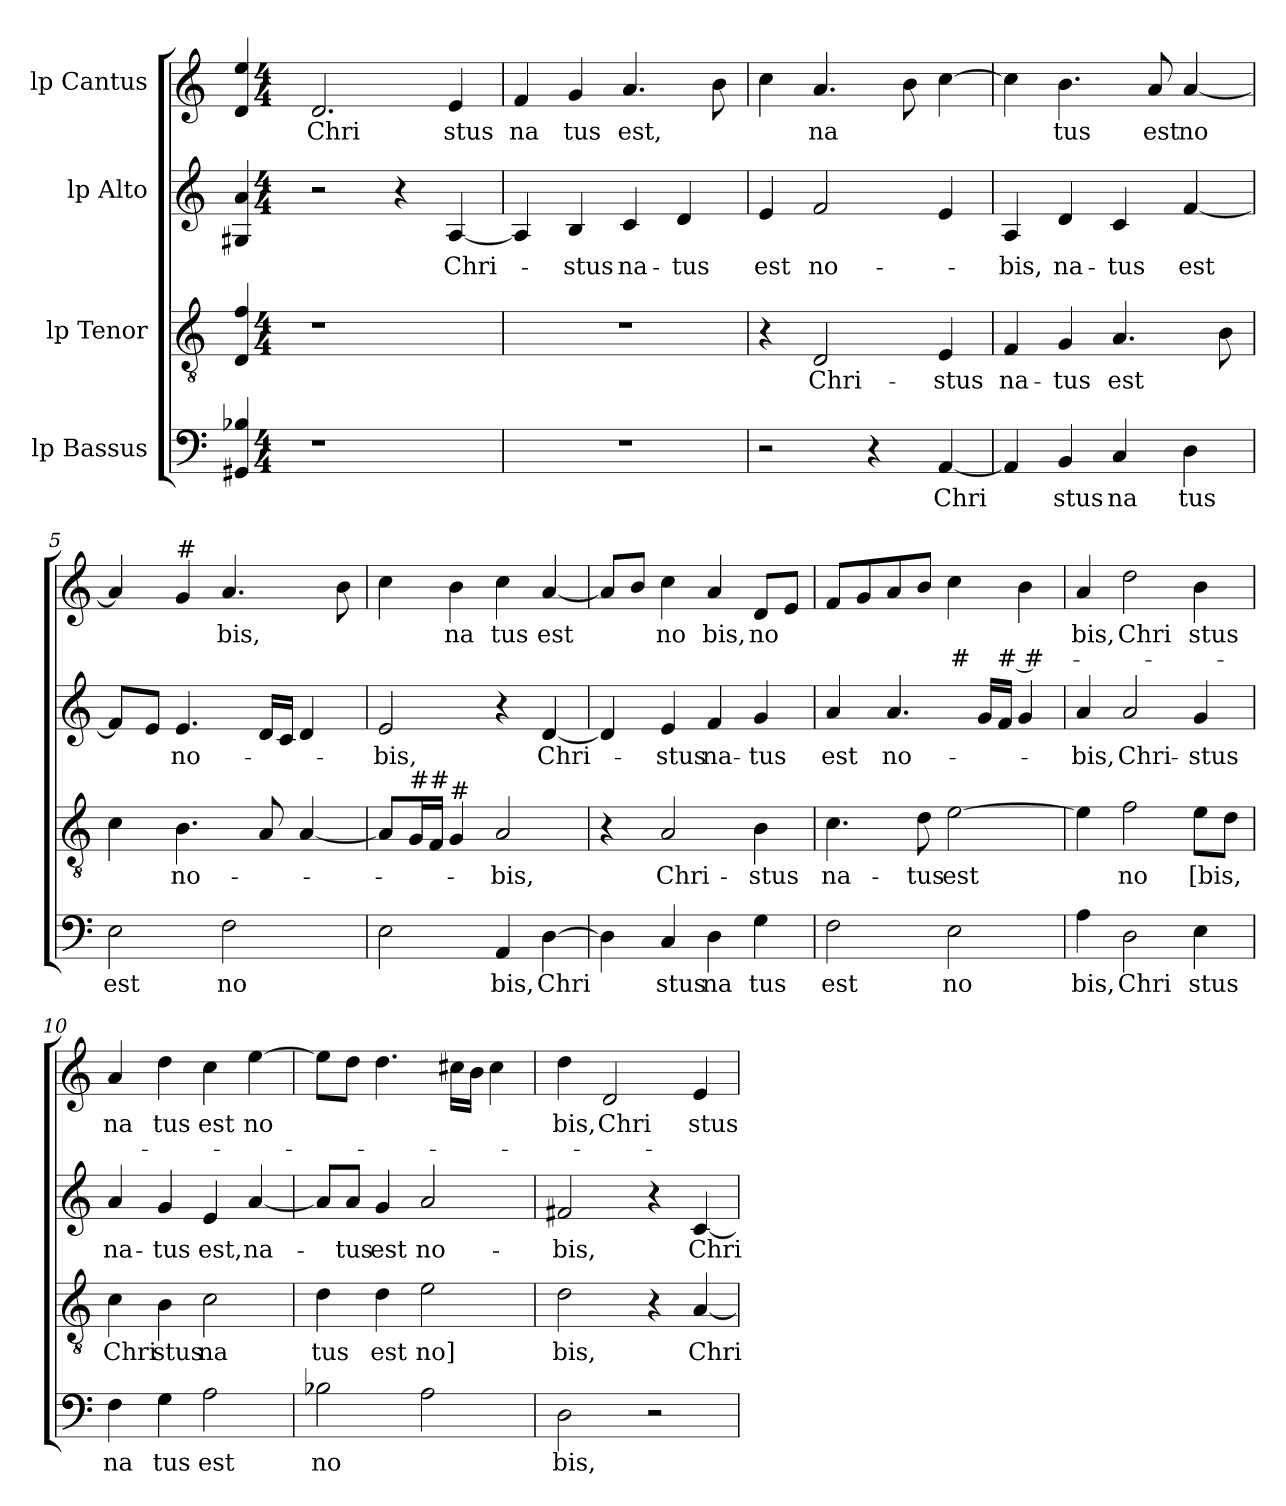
**kern	**text	**kern	**text	**kern	**text	**kern	**text	**text
*part4	*part4	*part3	*part3	*part2	*part2	*part1	*part1	*part1
*staff4	*staff4	*staff3	*staff3	*staff2	*staff2	*staff1	*staff1	*staff1
*I"lp Bassus	*	*I"lp Tenor	*	*I"lp Alto	*	*I"lp Cantus	*	*
!!LO:PB:g=z
*stria5	*	*stria5	*	*stria5	*	*stria5	*	*
*clefF4	*	*clefGv2	*	*clefG2	*	*clefG2	*	*
=1	=1	=1	=1	=1	=1	=1	=1	=1
4B-X/ 4GG#X/	.	4f/ 4D/	.	4a/ 4G#X/	.	4ee/ 4d/	.	.
*M4/4	*	*M4/4	*	*M4/4	*	*M4/4	*	*
*met(c)	*	*met(c)	*	*met(c)	*	*met(c)	*	*
!	!	!	!	!	!	!	!LO:LY:b:cj	!
1r	.	1r	.	2r	.	2.d/	Chri	.
.	.	.	.	4r	.	.	.	.
!	!	!	!	!	!LO:LY:b	!	!LO:LY:b:cj	!
.	.	.	.	[<4A/	Chri-	4e/	stus	.
=2	=2	=2	=2	=2	=2	=2	=2	=2
!	!	!	!	!	!	!	!LO:LY:b:cj	!
1r	.	1r	.	4A/]	.	4f/	na	.
!	!	!	!	!	!LO:LY:b:cj	!	!LO:LY:b:cj	!
.	.	.	.	4B/	-stus	4g/	tus	.
!	!	!	!	!	!LO:LY:b:cj	!	!LO:LY:b	!
.	.	.	.	4c/	na-	4.a/	est,	.
!	!	!	!	!	!LO:LY:b:cj	!	!	!
.	.	.	.	4d/	-tus	.	.	.
.	.	.	.	.	.	8b\	.	.
=3	=3	=3	=3	=3	=3	=3	=3	=3
!	!	!	!	!	!LO:LY:b:cj	!	!	!
2r	.	4r	.	4e/	est	4cc\	.	.
!	!	!	!LO:LY:b:cj	!	!LO:LY:b:cj	!	!LO:LY:b:cj	!
.	.	2D/	Chri-	2f/	no-	4.a/	na	.
4r	.	.	.	.	.	.	.	.
.	.	.	.	.	.	8b\	.	.
!	!LO:LY:b	!	!LO:LY:b:cj	!	!	!	!	!
[<4AA/	Chri	4E/	-stus	4e/	.	[>4cc\	.	.
=4	=4	=4	=4	=4	=4	=4	=4	=4
!	!	!	!LO:LY:b:cj	!	!LO:LY:b:cj	!	!	!
4AA/]	.	4F/	na-	4A/	-bis,	4cc\]	.	.
!	!LO:LY:b:cj	!	!LO:LY:b:cj	!	!LO:LY:b:cj	!	!LO:LY:b:cj	!
4BB/	stus	4G/	-tus	4d/	na-	4.b\	tus	.
!	!LO:LY:b:cj	!	!LO:LY:b	!	!LO:LY:b:cj	!	!	!
4C/	na	4.A/	est	4c/	-tus	.	.	.
!	!	!	!	!	!	!	!LO:LY:b:cj	!
.	.	.	.	.	.	8a/	est	.
!	!LO:LY:b:cj	!	!	!	!LO:LY:b	!	!LO:LY:b:cj	!
4D\	tus	.	.	[>4f/	est	[>4a/	no	.
.	.	8B\	.	.	.	.	.	.
!!LO:LB:g=z
=5	=5	=5	=5	=5	=5	=5	=5	=5
!	!LO:LY:b:cj	!	!	!	!	!	!	!
*	*	*	*	*	*	*^	*	*
2E\	est	4c\	.	8f/L]	.	4a/]	64ryy	.	.
.	.	.	.	.	.	.	2ryy	.	.
.	.	.	.	8e/J	.	.	.	.	.
!	!	!	!	!	!	!LO:TX:a:t=#	!	!	!
!	!	!	!LO:LY:b:cj	!	!LO:LY:b:cj	!	!	!	!
.	.	4.B\	no-	4.e/	no-	4g/	.	.	.
!	!LO:LY:b:cj	!	!	!	!	!	!	!LO:LY:b	!
2F\	no	.	.	.	.	4.a/	.	bis,	.
.	.	.	.	.	.	.	4ryy	.	.
.	.	8A/	.	16d/L	.	.	.	.	.
.	.	.	.	16c/J	.	.	.	.	.
.	.	[<4A/	.	4d/	.	.	.	.	.
.	.	.	.	.	.	.	8...ryy	.	.
.	.	.	.	.	.	8b\	.	.	.
=6	=6	=6	=6	=6	=6	=6	=6	=6	=6
!	!	!	!	!	!LO:LY:b:cj	!	!	!	!
*	*	*	*	*	*	*v	*v	*	*
2E\	.	8A/L]	.	2e/	-bis,	4cc\	.	.
!	!	!LO:TX:a:t=#	!	!	!	!	!	!
.	.	16G/	.	.	.	.	.	.
!	!	!LO:TX:a:t=#	!	!	!	!	!	!
.	.	16F/J	.	.	.	.	.	.
!	!	!LO:TX:a:t=#	!	!	!	!	!	!
!	!	!	!	!	!	!	!LO:LY:b:cj	!
.	.	4G/	.	.	.	4b\	na	.
!	!LO:LY:b:cj	!	!LO:LY:b:cj	!	!	!	!LO:LY:b:cj	!
4AA/	bis,	2A/	-bis,	4r	.	4cc\	tus	.
!	!LO:LY:b	!	!	!	!LO:LY:b	!	!LO:LY:b	!
[>4D\	Chri	.	.	[<4d/	Chri-	[<4a/	est	.
=7	=7	=7	=7	=7	=7	=7	=7	=7
4D\]	.	4r	.	4d/]	.	8a/L]	.	.
.	.	.	.	.	.	8b/J	.	.
!	!LO:LY:b:cj	!	!LO:LY:b:cj	!	!LO:LY:b:cj	!	!LO:LY:b:cj	!
4C/	stus	2A/	Chri-	4e/	-stus	4cc\	no	.
!	!LO:LY:b:cj	!	!	!	!LO:LY:b:cj	!	!LO:LY:b:cj	!
4D\	na	.	.	4f/	na-	4a/	bis,	.
!	!LO:LY:b:cj	!	!LO:LY:b:cj	!	!LO:LY:b:cj	!	!LO:LY:b:cj	!
4G\	tus	4B\	-stus	4g/	-tus	8d/L	no	.
.	.	.	.	.	.	8e/J	.	.
=8	=8	=8	=8	=8	=8	=8	=8	=8
!	!LO:LY:b:cj	!	!LO:LY:b:cj	!	!LO:LY:b:cj	!	!	!
2F\	est	4.c\	na-	4a/	est	8f/L	.	.
.	.	.	.	.	.	8g/	.	.
!	!	!	!	!	!LO:LY:b:cj	!	!	!
.	.	.	.	4.a/	no-	8a/	.	.
!	!	!	!LO:LY:b:cj	!	!	!	!	!
.	.	8d\	-tus	.	.	8b/J	.	.
!	!LO:LY:b:cj	!	!LO:LY:b	!	!	!	!	!LO:LY:b
2E\	no	[>2e\	est	.	.	4cc\	.	#
.	.	.	.	16g/L	.	.	.	.
.	.	.	.	16f/J	.	.	.	.
!	!	!	!	!	!	!	!	!LO:LY:b:rj
.	.	.	.	4g/	.	4b\	.	# #-
!!LO:LB:g=z
=9	=9	=9	=9	=9	=9	=9	=9	=9
!	!LO:LY:b:cj	!	!	!	!LO:LY:b:cj	!	!LO:LY:b:cj	!
4A\	bis,	4e\]	.	4a/	-bis,	4a/	-bis,	.
!	!LO:LY:b:cj	!	!LO:LY:b:cj	!	!LO:LY:b:cj	!	!LO:LY:b:cj	!
2D\	Chri	2f\	no	2a/	Chri-	2dd\	Chri	.
!	!LO:LY:b:cj	!	!LO:LY:b:cj	!	!LO:LY:b:cj	!	!LO:LY:b:cj	!
4E\	stus	8e\L	[bis,	4g/	-stus	4b\	stus	.
.	.	8d\J	.	.	.	.	.	.
=10	=10	=10	=10	=10	=10	=10	=10	=10
!	!LO:LY:b:cj	!	!LO:LY:b:cj	!	!LO:LY:b:cj	!	!LO:LY:b:cj	!
4F\	na	4c\	Chri	4a/	na-	4a/	na	.
!	!LO:LY:b:cj	!	!LO:LY:b:cj	!	!LO:LY:b:cj	!	!LO:LY:b:cj	!
4G\	tus	4B\	stus	4g/	-tus	4dd\	tus	.
!	!LO:LY:b:cj	!	!LO:LY:b:cj	!	!LO:LY:b:cj	!	!LO:LY:b:cj	!
2A\	est	2c\	na	4e/	est,	4cc\	est	.
!	!	!	!	!	!LO:LY:b:cj	!	!LO:LY:b:cj	!
.	.	.	.	[<4a/	na-	[>4ee\	no	.
=11	=11	=11	=11	=11	=11	=11	=11	=11
!	!LO:LY:b:cj	!	!LO:LY:b:cj	!	!	!	!	!
2B-X\	no	4d\	tus	8a/L]	.	8ee\L]	.	.
!	!	!	!	!	!LO:LY:b:cj	!	!	!
.	.	.	.	8a/J	-tus	8dd\J	.	.
!	!	!	!LO:LY:b:cj	!	!LO:LY:b:cj	!	!	!
.	.	4d\	est	4g/	est	4.dd\	.	.
!	!	!	!LO:LY:b:cj	!	!LO:LY:b:cj	!	!	!
2A\	.	2e\	no]	2a/	no-	.	.	.
.	.	.	.	.	.	16cc#X\L	.	.
.	.	.	.	.	.	16b\J	.	.
.	.	.	.	.	.	4cc#\	.	.
=12	=12	=12	=12	=12	=12	=12	=12	=12
!	!LO:LY:b:cj	!	!LO:LY:b:cj	!	!LO:LY:b:cj	!	!LO:LY:b:cj	!
2D\	bis,	2d\	bis,	2f#X/	-bis,	4dd\	bis,	.
!	!	!	!	!	!	!	!LO:LY:b:cj	!
.	.	.	.	.	.	2d/	Chri	.
2r	.	4r	.	4r	.	.	.	.
!	!	!	!LO:LY:b	!	!LO:LY:b	!	!LO:LY:b:cj	!
.	.	[<4A/	Chri	[<4c/	Chri-	4e/	stus	.
=	=	=	=	=	=	=	=	=
*-	*-	*-	*-	*-	*-	*-	*-	*-
